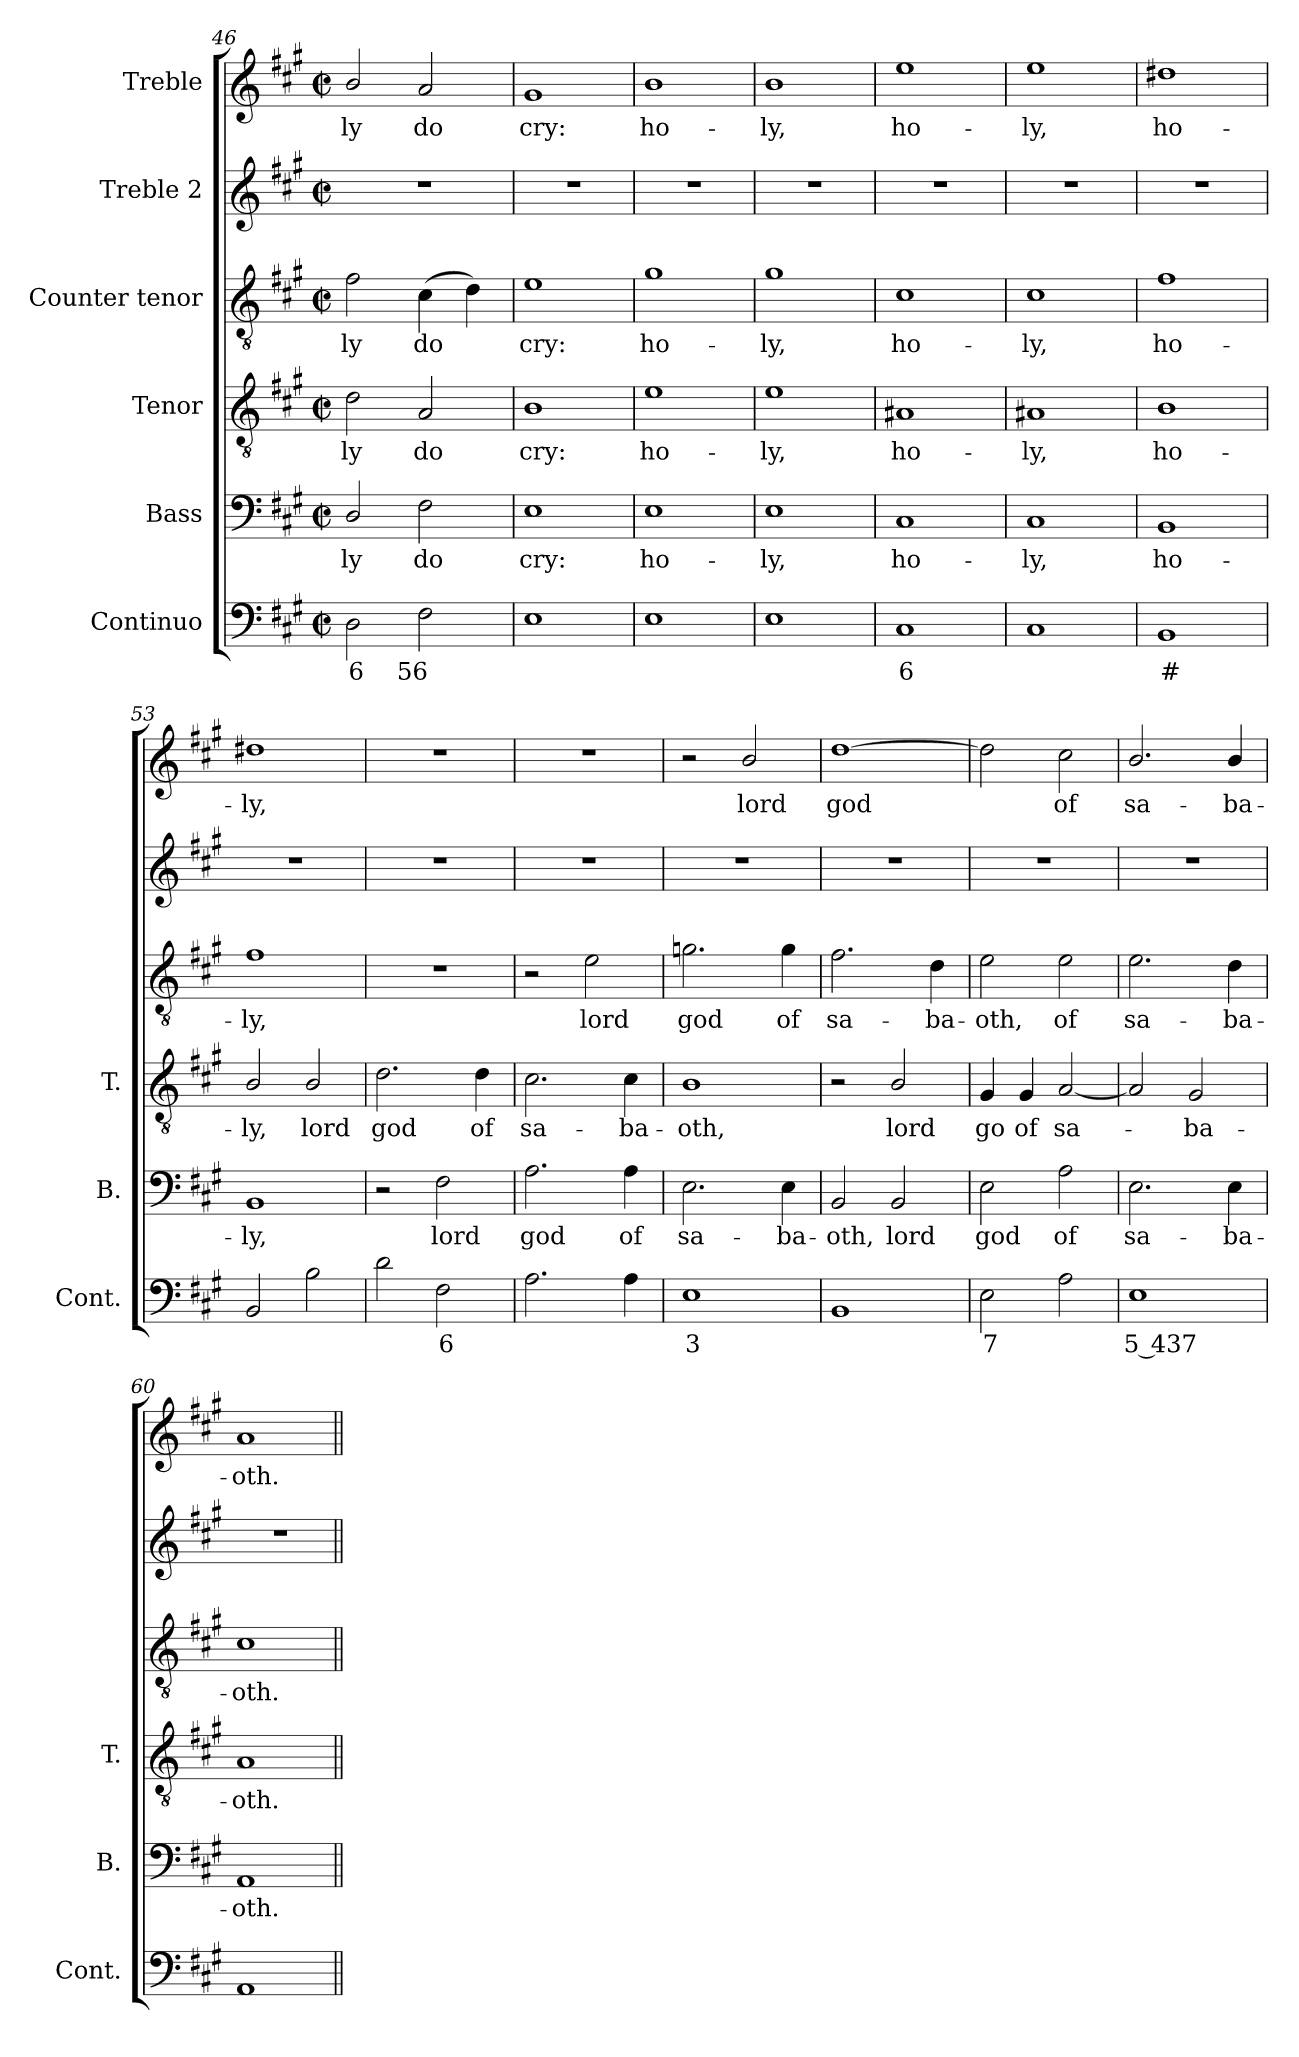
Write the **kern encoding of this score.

**kern	**text	**kern	**text	**kern	**text	**kern	**text	**kern	**kern	**text
*part6	*part6	*part5	*part5	*part4	*part4	*part3	*part3	*part2	*part1	*part1
*staff6	*staff6	*staff5	*staff5	*staff4	*staff4	*staff3	*staff3	*staff2	*staff1	*staff1
*I"Continuo	*	*I"Bass	*	*I"Tenor	*	*I"Counter tenor	*	*I"Treble 2	*I"Treble	*
*I'Cont.	*	*I'B.	*	*I'T.	*	*	*	*	*	*
*clefF4	*	*clefF4	*	*clefGv2	*	*clefGv2	*	*clefG2	*clefG2	*
*	*	*	*	*ITrd7c12	*	*ITrd7c12	*	*	*	*
*k[f#c#g#]	*	*k[f#c#g#]	*	*k[f#c#g#]	*	*k[f#c#g#]	*	*k[f#c#g#]	*k[f#c#g#]	*
*A:	*	*A:	*	*A:	*	*A:	*	*A:	*A:	*
*M2/2	*	*M2/2	*	*M2/2	*	*M2/2	*	*M2/2	*M2/2	*
*met(c|)	*	*met(c|)	*	*met(c|)	*	*met(c|)	*	*met(c|)	*met(c|)	*
=46	=46	=46	=46	=46	=46	=46	=46	=46	=46	=46
!	!LO:LY:b	!	!LO:LY:b	!	!LO:LY:b	!	!LO:LY:b	!	!	!LO:LY:b
2D\	6	2D/	-ly	2D\	-ly	2F#\	-ly	1r	2b/	-ly
!	!LO:LY:b	!	!LO:LY:b	!	!LO:LY:b	!	!LO:LY:b	!	!	!LO:LY:b
2F#\	56	2F#\	do	2AA/	do	(>4C#\	do	.	2a/	do
.	.	.	.	.	.	4D\)	.	.	.	.
=47	=47	=47	=47	=47	=47	=47	=47	=47	=47	=47
!	!	!	!LO:LY:b	!	!LO:LY:b	!	!LO:LY:b	!	!	!LO:LY:b
1E	.	1E	cry:	1BB	cry:	1E	cry:	1r	1g#	cry:
=48	=48	=48	=48	=48	=48	=48	=48	=48	=48	=48
!	!	!	!LO:LY:b	!	!LO:LY:b	!	!LO:LY:b	!	!	!LO:LY:b
1E	.	1E	ho-	1E	ho-	1G#	ho-	1r	1b	ho-
=49	=49	=49	=49	=49	=49	=49	=49	=49	=49	=49
!	!	!	!LO:LY:b	!	!LO:LY:b	!	!LO:LY:b	!	!	!LO:LY:b
1E	.	1E	-ly,	1E	-ly,	1G#	-ly,	1r	1b	-ly,
=50	=50	=50	=50	=50	=50	=50	=50	=50	=50	=50
!	!LO:LY:b	!	!LO:LY:b	!	!LO:LY:b	!	!LO:LY:b	!	!	!LO:LY:b
1C#	6	1C#	ho-	1AA#X	ho-	1C#	ho-	1r	1ee	ho-
=51	=51	=51	=51	=51	=51	=51	=51	=51	=51	=51
!	!	!	!LO:LY:b	!	!LO:LY:b	!	!LO:LY:b	!	!	!LO:LY:b
1C#	.	1C#	-ly,	1AA#X	-ly,	1C#	-ly,	1r	1ee	-ly,
!!LO:LB:g=z
=52	=52	=52	=52	=52	=52	=52	=52	=52	=52	=52
!	!LO:LY:b	!	!LO:LY:b	!	!LO:LY:b	!	!LO:LY:b	!	!	!LO:LY:b
1BB	#	1BB	ho-	1BB	ho-	1F#	ho-	1r	1dd#X	ho-
=53	=53	=53	=53	=53	=53	=53	=53	=53	=53	=53
!	!	!	!LO:LY:b	!	!LO:LY:b	!	!LO:LY:b	!	!	!LO:LY:b
2BB/	.	1BB	-ly,	2BB/	-ly,	1F#	-ly,	1r	1dd#X	-ly,
!	!	!	!	!	!LO:LY:b	!	!	!	!	!
2B\	.	.	.	2BB/	lord	.	.	.	.	.
=54	=54	=54	=54	=54	=54	=54	=54	=54	=54	=54
!	!	!	!	!	!LO:LY:b	!	!	!	!	!
2d\	.	2r	.	2.D\	god	1r	.	1r	1r	.
!	!LO:LY:b	!	!LO:LY:b	!	!	!	!	!	!	!
2F#\	6	2F#\	lord	.	.	.	.	.	.	.
!	!	!	!	!	!LO:LY:b	!	!	!	!	!
.	.	.	.	4D\	of	.	.	.	.	.
=55	=55	=55	=55	=55	=55	=55	=55	=55	=55	=55
!	!	!	!LO:LY:b	!	!LO:LY:b	!	!	!	!	!
2.A\	.	2.A\	god	2.C#\	sa-	2r	.	1r	1r	.
!	!	!	!	!	!	!	!LO:LY:b	!	!	!
.	.	.	.	.	.	2E\	lord	.	.	.
!	!	!	!LO:LY:b	!	!LO:LY:b	!	!	!	!	!
4A\	.	4A\	of	4C#\	-ba-	.	.	.	.	.
=56	=56	=56	=56	=56	=56	=56	=56	=56	=56	=56
!	!LO:LY:b	!	!LO:LY:b	!	!LO:LY:b	!	!LO:LY:b	!	!	!
1E	3	2.E\	sa-	1BB	-oth,	2.Gn\	god	1r	2r	.
!	!	!	!	!	!	!	!	!	!	!LO:LY:b
.	.	.	.	.	.	.	.	.	2b/	lord
!	!	!	!LO:LY:b	!	!	!	!LO:LY:b	!	!	!
.	.	4E\	-ba-	.	.	4G\	of	.	.	.
=57	=57	=57	=57	=57	=57	=57	=57	=57	=57	=57
!	!	!	!LO:LY:b	!	!	!	!LO:LY:b	!	!	!LO:LY:b
1BB	.	2BB/	-oth,	2r	.	2.F#\	sa-	1r	[1dd	god
!	!	!	!LO:LY:b	!	!LO:LY:b	!	!	!	!	!
.	.	2BB/	lord	2BB/	lord	.	.	.	.	.
!	!	!	!	!	!	!	!LO:LY:b	!	!	!
.	.	.	.	.	.	4D\	-ba-	.	.	.
=58	=58	=58	=58	=58	=58	=58	=58	=58	=58	=58
!	!LO:LY:b	!	!LO:LY:b	!	!LO:LY:b	!	!LO:LY:b	!	!	!
2E\	7	2E\	god	4GG#/	go	2E\	-oth,	1r	2dd\]	.
!	!	!	!	!	!LO:LY:b	!	!	!	!	!
.	.	.	.	4GG#/	of	.	.	.	.	.
!	!	!	!LO:LY:b	!	!LO:LY:b	!	!LO:LY:b	!	!	!LO:LY:b
2A\	.	2A\	of	[2AA/	sa-	2E\	of	.	2cc#\	of
=59	=59	=59	=59	=59	=59	=59	=59	=59	=59	=59
!	!LO:LY:b	!	!LO:LY:b	!	!	!	!LO:LY:b	!	!	!LO:LY:b
1E	5 437	2.E\	sa-	2AA/]	.	2.E\	sa-	1r	2.b/	sa-
!	!	!	!	!	!LO:LY:b	!	!	!	!	!
.	.	.	.	2GG#/	-ba-	.	.	.	.	.
!	!	!	!LO:LY:b	!	!	!	!LO:LY:b	!	!	!LO:LY:b
.	.	4E\	-ba-	.	.	4D\	-ba-	.	4b/	-ba-
=60	=60	=60	=60	=60	=60	=60	=60	=60	=60	=60
!	!	!	!LO:LY:b	!	!LO:LY:b	!	!LO:LY:b	!	!	!LO:LY:b
1AA	.	1AA	-oth.	1AA	-oth.	1C#	-oth.	1r	1a	-oth.
=||	=||	=||	=||	=||	=||	=||	=||	=||	=||	=||
*-	*-	*-	*-	*-	*-	*-	*-	*-	*-	*-
